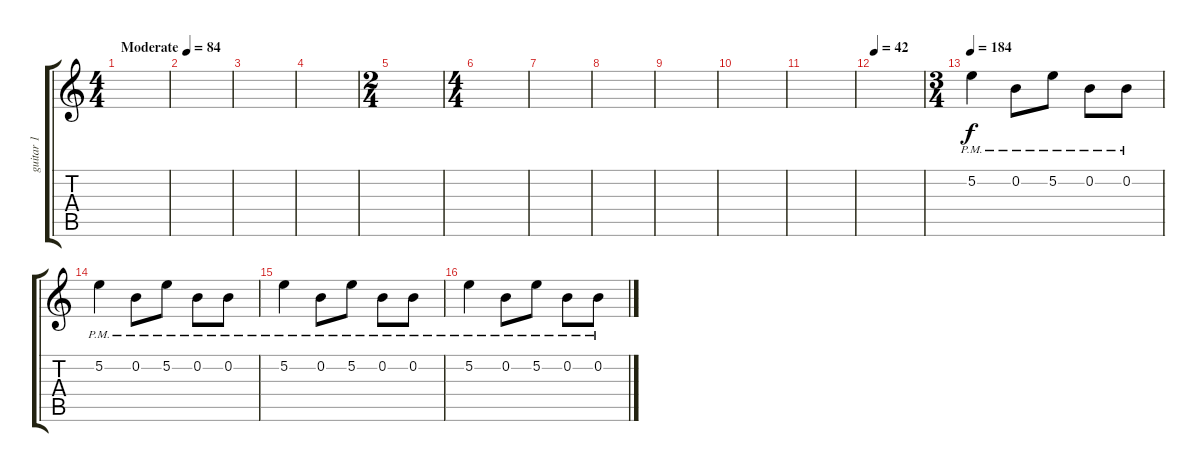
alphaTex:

\track ("guitar 1" "guitar 1") {instrument overdrivenguitar}
\staff {score tabs}
\tuning (E4 B3 G3 D3 A2 E2) {hide}
\ts (4 4)
\tempo (84 "Moderate")
\clef g2
\ks c
|
|
|
|
\ts (2 4)
|
\ts (4 4)
|
|
|
|
|
|
\tempo 42
|
\ts (3 4)
\tempo 184
5.2{pm}.4 0.2{pm}.8 5.2{pm}.8 0.2{pm}.8 0.2{pm}.8 |
5.2{pm}.4 0.2{pm}.8 5.2{pm}.8 0.2{pm}.8 0.2{pm}.8 |
5.2{pm}.4 0.2{pm}.8 5.2{pm}.8 0.2{pm}.8 0.2{pm}.8 |
5.2{pm}.4 0.2{pm}.8 5.2{pm}.8 0.2{pm}.8 0.2{pm}.8
